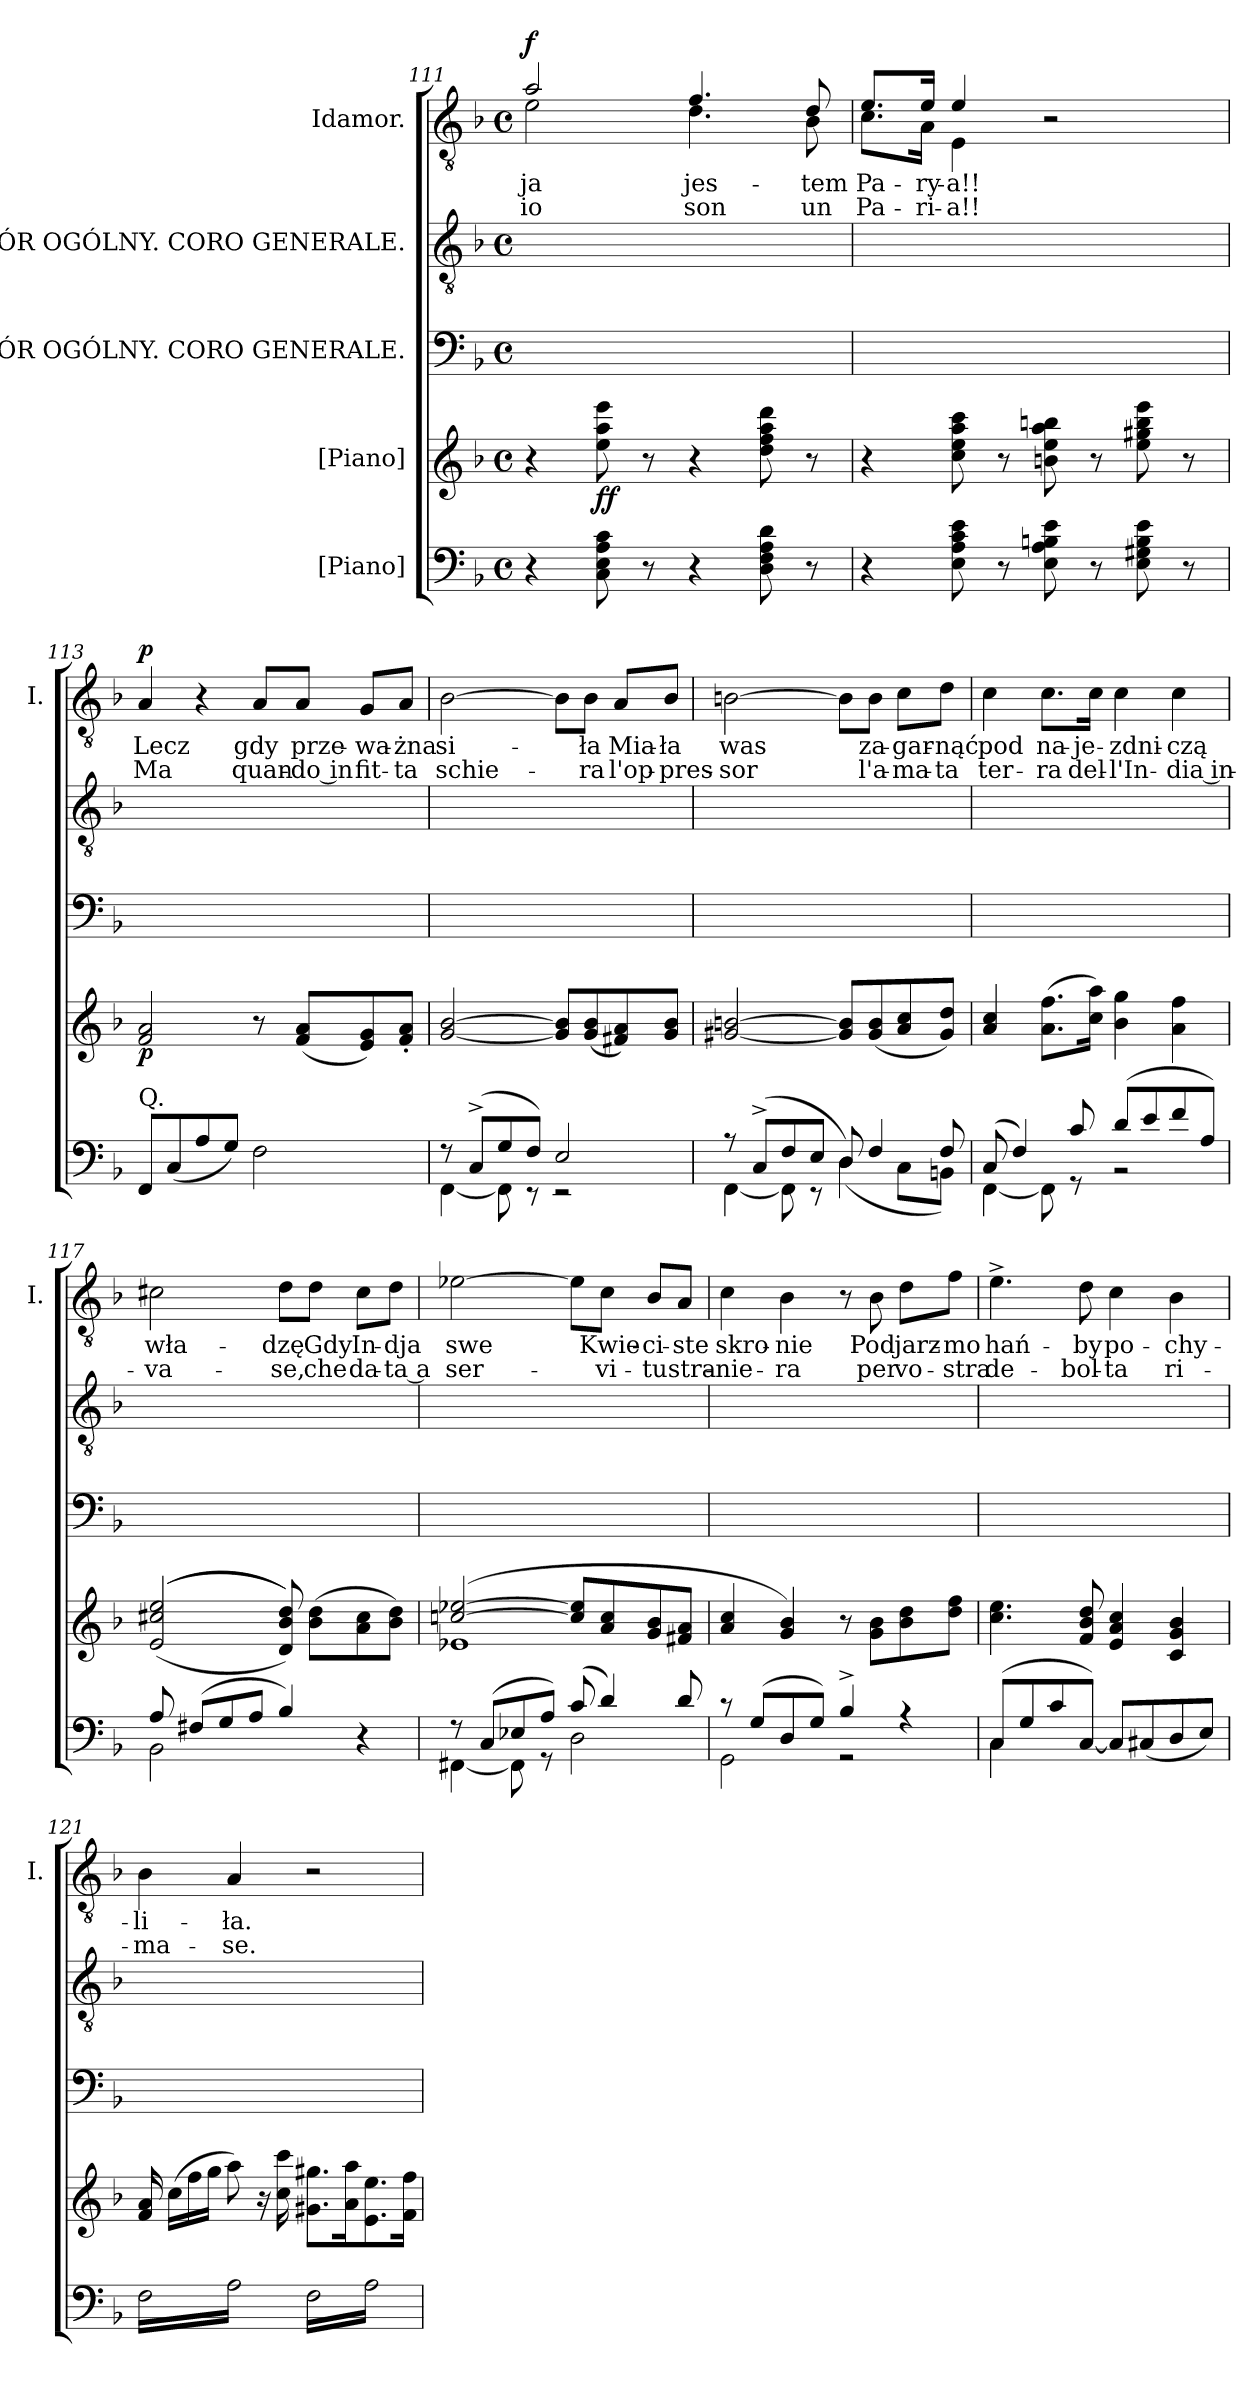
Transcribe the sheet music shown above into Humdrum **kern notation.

**kern	**kern	**dynam	**kern	**kern	**kern	**text	**text	**dynam
*part5	*part4	*part4	*part3	*part2	*part1	*part1	*part1	*part1
*staff5	*staff4	*staff4	*staff3	*staff2	*staff1	*staff1	*staff1	*staff1
*I"[Piano]	*I"[Piano]	*	*I"CHÓR OGÓLNY. CORO GENERALE.	*I"CHÓR OGÓLNY. CORO GENERALE.	*I"Idamor.	*	*	*
*	*	*	*	*	*I'I.	*	*	*
*clefF4	*clefG2	*	*clefF4	*clefGv2	*clefGv2	*	*	*
*k[b-]	*k[b-]	*	*k[b-]	*k[b-]	*k[b-]	*	*	*
*M4/4	*M4/4	*	*M4/4	*M4/4	*M4/4	*	*	*
*met(c)	*met(c)	*	*met(c)	*met(c)	*met(c)	*	*	*
=111	=111	=111	=111	=111	=111	=111	=111	=111
*	*	*	*	*	*^	*	*	*
!	!	!	!	!	!	!	!	!	!LO:DY:a
4r	4r	.	1ryy	1ryy	2a/	2e\	ja	io	f
8C\ 8E\ 8A\ 8c\	8ee\ 8aa\ 8eee\	ff	.	.	.	.	.	.	.
8r	8r	.	.	.	.	.	.	.	.
4r	4r	.	.	.	4.f/	4.d\	jes-	son	.
8D\ 8F\ 8A\ 8d\	8dd\ 8ff\ 8aa\ 8ddd\	.	.	.	.	.	.	.	.
8r	8r	.	.	.	8d/	8B-\	-tem	un	.
=112	=112	=112	=112	=112	=112	=112	=112	=112	=112
4r	4r	.	1ryy	1ryy	8.e/L	8.c\L	Pa-	Pa-	.
.	.	.	.	.	16e/Jk	16A\Jk	-ry-	-ri-	.
8E\ 8A\ 8c\ 8e\	8cc\ 8ee\ 8aa\ 8ccc\	.	.	.	4e/	4E\	-a!!	-a!!	.
8r	8r	.	.	.	.	.	.	.	.
8E\ 8A\ 8Bn\ 8e\	8bn\ 8ee\ 8aa\ 8bbn\	.	.	.	2r	2ryy	.	.	.
8r	8r	.	.	.	.	.	.	.	.
8E\ 8G#X\ 8B\ 8e\	8ee\ 8gg#X\ 8bb\ 8eee\	.	.	.	.	.	.	.	.
8r	8r	.	.	.	.	.	.	.	.
*	*	*	*	*	*v	*v	*	*	*
=113	=113	=113	=113	=113	=113	=113	=113	=113
!LO:TX:a:t=Q.	!	!	!	!	!	!	!	!
!	!	!	!	!	!	!	!	!LO:DY:a
8FF/L	2f/ 2a/	p	1ryy	1ryy	4A/	Lecz	Ma	p
(8C/	.	.	.	.	.	.	.	.
8A/	.	.	.	.	4r	.	.	.
8G/J)	.	.	.	.	.	.	.	.
2F\	8r	.	.	.	8A/L	gdy	quan-	.
.	(8f/ 8a/L	.	.	.	8A/J	prze-	-do in	.
.	8e/ 8g/)	.	.	.	8G/L	-wa-	fit-	.
.	8f'/ 8a'/J	.	.	.	8A/J	-żna	-ta	.
=114	=114	=114	=114	=114	=114	=114	=114	=114
*^	*	*	*	*	*	*	*	*
8r	[4FF\	[2g/ [2b-/	.	1ryy	1ryy	[2B-\	si-	schie-	.
(8C^/L	.	.	.	.	.	.	.	.	.
8G/	8FF\]	.	.	.	.	.	.	.	.
8F/J)	8rEE	.	.	.	.	.	.	.	.
2E/	2r	8g]/ 8b-]/L	.	.	.	8B-\L]	.	.	.
.	.	(8g/ 8b-/	.	.	.	8B-\J	-ła	-ra	.
.	.	8f#X/ 8a/)	.	.	.	8A/L	Mia-	l'op-	.
.	.	8g/ 8b-/J	.	.	.	8B-/J	-ła	-pres-	.
=115	=115	=115	=115	=115	=115	=115	=115	=115	=115
8rA	[4FF\	[2g#X/ [2bn/	.	1ryy	1ryy	[2Bn\	was	-sor	.
(8C^/L	.	.	.	.	.	.	.	.	.
8F/	8FF\]	.	.	.	.	.	.	.	.
8E/J	8rEE	.	.	.	.	.	.	.	.
8D/)	(4D\	8g#]/ 8b]/L	.	.	.	8B\L]	.	.	.
4F/	.	(8g#/ 8b/	.	.	.	8B\J	za-	l'a-	.
.	8C\L	8a/ 8cc/	.	.	.	8c\L	-gar-	-ma-	.
8F/	8BBn\J)	8g#/ 8dd/J)	.	.	.	8d\J	-nąć	-ta	.
=116	=116	=116	=116	=116	=116	=116	=116	=116	=116
(8C/	[4FF\	4a/ 4cc/	.	1ryy	1ryy	4c\	pod	ter-	.
4F/)	.	.	.	.	.	.	.	.	.
.	8FF\]	(8.a\ 8.ff\L	.	.	.	8.c\L	na-	-ra	.
8c/	8rGG	.	.	.	.	.	.	.	.
.	.	16cc\ 16aa\Jk)	.	.	.	16c\Jk	-je-	del-	.
(8d/L	2rBB	4b-\ 4gg\	.	.	.	4c\	-zdni-	-l'In-	.
8e/	.	.	.	.	.	.	.	.	.
8f/	.	4a\ 4ff\	.	.	.	4c\	-czą	-dia in-	.
8A/J)	.	.	.	.	.	.	.	.	.
=117	=117	=117	=117	=117	=117	=117	=117	=117	=117
8A/	2BB-\	(>(>(<2e/ 2cc#X/ 2ee/	.	1ryy	1ryy	2c#X\	wła-	-va-	.
(8F#X/L	.	.	.	.	.	.	.	.	.
8G/	.	.	.	.	.	.	.	.	.
8A/J	.	.	.	.	.	.	.	.	.
4B-/)	2ryy	8d/ 8b-/ 8dd/)))	.	.	.	8d\L	-dzę	-se,	.
.	.	(8b-\ 8dd\L	.	.	.	8d\J	Gdy	che	.
4r	.	8a\ 8cc#\	.	.	.	8c#\L	In-	da-	.
.	.	8b-\ 8dd\J)	.	.	.	8d\J	-dja	-ta a	.
=118	=118	=118	=118	=118	=118	=118	=118	=118	=118
*	*	*^	*	*	*	*	*	*	*
8r	[4FF#X\	([2ccn/ [2ee-X/	1e-X	.	1ryy	1ryy	[2e-X\	swe	ser-	.
(8C/L	.	.	.	.	.	.	.	.	.	.
8E-X/	8FF#\]	.	.	.	.	.	.	.	.	.
8A/J)	8r	.	.	.	.	.	.	.	.	.
(8c/	2D\	8cc]/ 8ee-]/L	.	.	.	.	8e-\L]	.	.	.
4d/)	.	8a/ 8cc/	.	.	.	.	8c\J	Kwie-	-vi-	.
.	.	8g/ 8b-/	.	.	.	.	8B-/L	-ci-	-tu	.
8d/	.	8f#X/ 8a/J	.	.	.	.	8A/J	-ste	stra-	.
*	*	*v	*v	*	*	*	*	*	*	*
=119	=119	=119	=119	=119	=119	=119	=119	=119	=119
8r	2GG\	4a/ 4cc/	.	1ryy	1ryy	4c\	skro-	-nie-	.
(8G/L	.	.	.	.	.	.	.	.	.
8D/	.	4g/ 4b-/)	.	.	.	4B-\	-nie	-ra	.
8G/J)	.	.	.	.	.	.	.	.	.
4B-^/	2r	8r	.	.	.	8r	.	.	.
.	.	8g\ 8b-\L	.	.	.	8B-\	Pod	per	.
4r	.	8b-\ 8dd\	.	.	.	8d\L	jarz-	vo-	.
.	.	8dd\ 8ff\J	.	.	.	8f\J	-mo	-stra	.
=120	=120	=120	=120	=120	=120	=120	=120	=120	=120
(8C/L	4C\	4.cc\ 4.ee\	.	1ryy	1ryy	4.e^\	hań-	de-	.
8G/	.	.	.	.	.	.	.	.	.
8c/	4ryy	.	.	.	.	.	.	.	.
[8C/J)	.	8f/ 8b-/ 8dd/	.	.	.	8d\	-by	-bol-	.
8C/L]	2ryy	4e/ 4a/ 4cc/	.	.	.	4c\	po-	-ta	.
(8C#X/	.	.	.	.	.	.	.	.	.
8D/	.	4c/ 4g/ 4b-/	.	.	.	4B-\	-chy-	ri-	.
8E/J)	.	.	.	.	.	.	.	.	.
*v	*v	*	*	*	*	*	*	*	*
=121	=121	=121	=121	=121	=121	=121	=121	=121
*tremolo	*	*	*	*	*	*	*	*
16F\LL	16f/ 16a/	.	1ryy	1ryy	4B-\	-li-	-ma-	.
16A\	(16cc\LL	.	.	.	.	.	.	.
16F\	16ff\	.	.	.	.	.	.	.
16A\	16gg\JJ	.	.	.	.	.	.	.
16F\	8aa\)	.	.	.	4A/	-ła.	-se.	.
16A\	.	.	.	.	.	.	.	.
16F\	16r	.	.	.	.	.	.	.
16A\JJ	16cc\ 16ccc\	.	.	.	.	.	.	.
16F\LL	8.g#X\ 8.gg#X\L	.	.	.	2r	.	.	.
16A\	.	.	.	.	.	.	.	.
16F\	.	.	.	.	.	.	.	.
16A\	16a\ 16aa\K	.	.	.	.	.	.	.
16F\	8.e\ 8.ee\	.	.	.	.	.	.	.
16A\	.	.	.	.	.	.	.	.
16F\	.	.	.	.	.	.	.	.
16A\JJ	16f\ 16ff\Jk	.	.	.	.	.	.	.
*Xtremolo	*	*	*	*	*	*	*	*
.	.	.	.	.	.	.	.	.
.	.	.	.	.	.	.	.	.
.	.	.	.	.	.	.	.	.
.	.	.	.	.	.	.	.	.
=	=	=	=	=	=	=	=	=
*-	*-	*-	*-	*-	*-	*-	*-	*-
